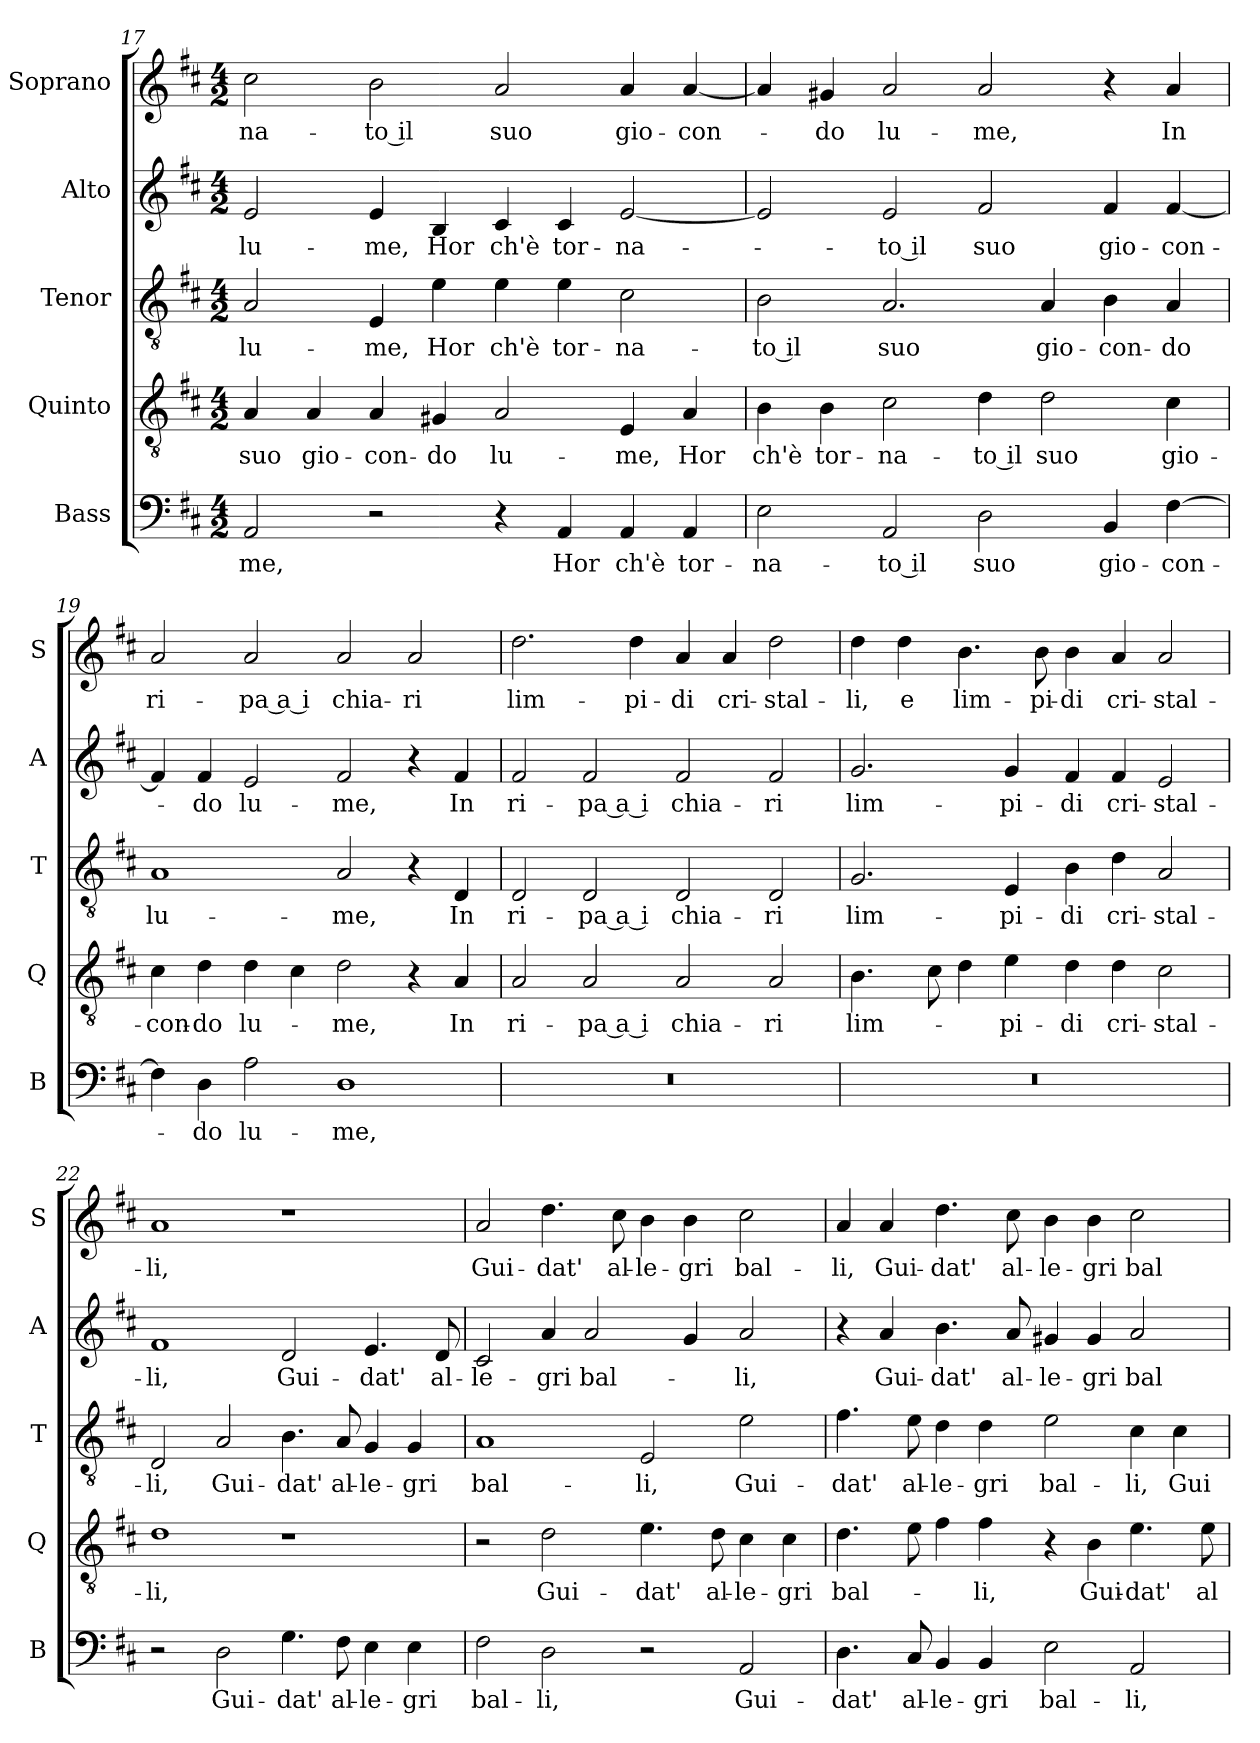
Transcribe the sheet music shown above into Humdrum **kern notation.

**kern	**text	**kern	**text	**kern	**text	**kern	**text	**kern	**text
*part5	*part5	*part4	*part4	*part3	*part3	*part2	*part2	*part1	*part1
*staff5	*staff5	*staff4	*staff4	*staff3	*staff3	*staff2	*staff2	*staff1	*staff1
*I"Bass	*	*I"Quinto	*	*I"Tenor	*	*I"Alto	*	*I"Soprano	*
*I'B	*	*I'Q	*	*I'T	*	*I'A	*	*I'S	*
!!LO:PB:g=z
*clefF4	*	*clefGv2	*	*clefGv2	*	*clefG2	*	*clefG2	*
*k[f#c#]	*	*k[f#c#]	*	*k[f#c#]	*	*k[f#c#]	*	*k[f#c#]	*
*D:	*	*D:	*	*D:	*	*D:	*	*D:	*
*M4/2	*	*M4/2	*	*M4/2	*	*M4/2	*	*M4/2	*
=17	=17	=17	=17	=17	=17	=17	=17	=17	=17
!	!LO:LY:b	!	!LO:LY:b	!	!LO:LY:b	!	!LO:LY:b	!	!LO:LY:b
2AA/	-me,	4A/	suo	2A/	lu-	2e/	lu-	2cc#\	-na-
!	!	!	!LO:LY:b	!	!	!	!	!	!
.	.	4A/	gio-	.	.	.	.	.	.
!	!	!	!LO:LY:b	!	!LO:LY:b	!	!LO:LY:b	!	!LO:LY:b
2r	.	4A/	-con-	4E/	-me,	4e/	-me,	2b\	-to il
!	!	!	!LO:LY:b	!	!LO:LY:b	!	!LO:LY:b	!	!
.	.	4G#X/	-do	4e\	Hor	4B/	Hor	.	.
!	!	!	!LO:LY:b	!	!LO:LY:b	!	!LO:LY:b	!	!LO:LY:b
4r	.	2A/	lu-	4e\	ch'è	4c#/	ch'è	2a/	suo
!	!LO:LY:b	!	!	!	!LO:LY:b	!	!LO:LY:b	!	!
4AA/	Hor	.	.	4e\	tor-	4c#/	tor-	.	.
!	!LO:LY:b	!	!LO:LY:b	!	!LO:LY:b	!	!LO:LY:b	!	!LO:LY:b
4AA/	ch'è	4E/	-me,	2c#\	-na-	[2e/	-na-	4a/	gio-
!	!LO:LY:b	!	!LO:LY:b	!	!	!	!	!	!LO:LY:b
4AA/	tor-	4A/	Hor	.	.	.	.	[4a/	-con-
=18	=18	=18	=18	=18	=18	=18	=18	=18	=18
!	!LO:LY:b	!	!LO:LY:b	!	!LO:LY:b	!	!	!	!
2E\	-na-	4B\	ch'è	2B\	-to il	2e/]	.	4a/]	.
!	!	!	!LO:LY:b	!	!	!	!	!	!LO:LY:b
.	.	4B\	tor-	.	.	.	.	4g#X/	-do
!	!LO:LY:b	!	!LO:LY:b	!	!LO:LY:b	!	!LO:LY:b	!	!LO:LY:b
2AA/	-to il	2c#\	-na-	2.A/	suo	2e/	-to il	2a/	lu-
!	!LO:LY:b	!	!LO:LY:b	!	!	!	!LO:LY:b	!	!LO:LY:b
2D\	suo	4d\	-to il	.	.	2f#/	suo	2a/	-me,
!	!	!	!LO:LY:b	!	!LO:LY:b	!	!	!	!
.	.	2d\	suo	4A/	gio-	.	.	.	.
!	!LO:LY:b	!	!	!	!LO:LY:b	!	!LO:LY:b	!	!
4BB/	gio-	.	.	4B\	-con-	4f#/	gio-	4r	.
!	!LO:LY:b	!	!LO:LY:b	!	!LO:LY:b	!	!LO:LY:b	!	!LO:LY:b
[4F#\	-con-	4c#\	gio-	4A/	-do	[4f#/	-con-	4a/	In
=19	=19	=19	=19	=19	=19	=19	=19	=19	=19
!	!	!	!LO:LY:b	!	!LO:LY:b	!	!	!	!LO:LY:b
4F#\]	.	4c#\	-con-	1A	lu-	4f#/]	.	2a/	ri-
!	!LO:LY:b	!	!LO:LY:b	!	!	!	!LO:LY:b	!	!
4D\	-do	4d\	-do	.	.	4f#/	-do	.	.
!	!LO:LY:b	!	!LO:LY:b	!	!	!	!LO:LY:b	!	!LO:LY:b
2A\	lu-	4d\	lu-	.	.	2e/	lu-	2a/	-pa a i
.	.	4c#\	.	.	.	.	.	.	.
!	!LO:LY:b	!	!LO:LY:b	!	!LO:LY:b	!	!LO:LY:b	!	!LO:LY:b
1D	-me,	2d\	-me,	2A/	-me,	2f#/	-me,	2a/	chia-
!	!	!	!	!	!	!	!	!	!LO:LY:b
.	.	4r	.	4r	.	4r	.	2a/	-ri
!	!	!	!LO:LY:b	!	!LO:LY:b	!	!LO:LY:b	!	!
.	.	4A/	In	4D/	In	4f#/	In	.	.
!!LO:LB:g=z
=20	=20	=20	=20	=20	=20	=20	=20	=20	=20
!	!	!	!LO:LY:b	!	!LO:LY:b	!	!LO:LY:b	!	!LO:LY:b
0r	.	2A/	ri-	2D/	ri-	2f#/	ri-	2.dd\	lim-
!	!	!	!LO:LY:b	!	!LO:LY:b	!	!LO:LY:b	!	!
.	.	2A/	-pa a i	2D/	-pa a i	2f#/	-pa a i	.	.
!	!	!	!	!	!	!	!	!	!LO:LY:b
.	.	.	.	.	.	.	.	4dd\	-pi-
!	!	!	!LO:LY:b	!	!LO:LY:b	!	!LO:LY:b	!	!LO:LY:b
.	.	2A/	chia-	2D/	chia-	2f#/	chia-	4a/	-di
!	!	!	!	!	!	!	!	!	!LO:LY:b
.	.	.	.	.	.	.	.	4a/	cri-
!	!	!	!LO:LY:b	!	!LO:LY:b	!	!LO:LY:b	!	!LO:LY:b
.	.	2A/	-ri	2D/	-ri	2f#/	-ri	2dd\	-stal-
=21	=21	=21	=21	=21	=21	=21	=21	=21	=21
!	!	!	!LO:LY:b	!	!LO:LY:b	!	!LO:LY:b	!	!LO:LY:b
0r	.	4.B\	lim-	2.G/	lim-	2.g/	lim-	4dd\	-li,
!	!	!	!	!	!	!	!	!	!LO:LY:b
.	.	.	.	.	.	.	.	4dd\	e
.	.	8c#\	.	.	.	.	.	.	.
!	!	!	!	!	!	!	!	!	!LO:LY:b
.	.	4d\	.	.	.	.	.	4.b\	lim-
!	!	!	!LO:LY:b	!	!LO:LY:b	!	!LO:LY:b	!	!
.	.	4e\	-pi-	4E/	-pi-	4g/	-pi-	.	.
!	!	!	!	!	!	!	!	!	!LO:LY:b
.	.	.	.	.	.	.	.	8b\	-pi-
!	!	!	!LO:LY:b	!	!LO:LY:b	!	!LO:LY:b	!	!LO:LY:b
.	.	4d\	-di	4B\	-di	4f#/	-di	4b\	-di
!	!	!	!LO:LY:b	!	!LO:LY:b	!	!LO:LY:b	!	!LO:LY:b
.	.	4d\	cri-	4d\	cri-	4f#/	cri-	4a/	cri-
!	!	!	!LO:LY:b	!	!LO:LY:b	!	!LO:LY:b	!	!LO:LY:b
.	.	2c#\	-stal-	2A/	-stal-	2e/	-stal-	2a/	-stal-
=22	=22	=22	=22	=22	=22	=22	=22	=22	=22
!	!	!	!LO:LY:b	!	!LO:LY:b	!	!LO:LY:b	!	!LO:LY:b
2r	.	1d	-li,	2D/	-li,	1f#	-li,	1a	-li,
!	!LO:LY:b	!	!	!	!LO:LY:b	!	!	!	!
2D\	Gui-	.	.	2A/	Gui-	.	.	.	.
!	!LO:LY:b	!	!	!	!LO:LY:b	!	!LO:LY:b	!	!
4.G\	-dat'	1r	.	4.B\	-dat'	2d/	Gui-	1r	.
!	!LO:LY:b	!	!	!	!LO:LY:b	!	!	!	!
8F#\	al-	.	.	8A/	al-	.	.	.	.
!	!LO:LY:b	!	!	!	!LO:LY:b	!	!LO:LY:b	!	!
4E\	-le-	.	.	4G/	-le-	4.e/	-dat'	.	.
!	!LO:LY:b	!	!	!	!LO:LY:b	!	!	!	!
4E\	-gri	.	.	4G/	-gri	.	.	.	.
!	!	!	!	!	!	!	!LO:LY:b	!	!
.	.	.	.	.	.	8d/	al-	.	.
!!LO:LB:g=z
=23	=23	=23	=23	=23	=23	=23	=23	=23	=23
!	!LO:LY:b	!	!	!	!LO:LY:b	!	!LO:LY:b	!	!LO:LY:b
2F#\	bal-	2r	.	1A	bal-	2c#/	-le-	2a/	Gui-
!	!LO:LY:b	!	!LO:LY:b	!	!	!	!LO:LY:b	!	!LO:LY:b
2D\	-li,	2d\	Gui-	.	.	4a/	-gri	4.dd\	-dat'
!	!	!	!	!	!	!	!LO:LY:b	!	!
.	.	.	.	.	.	2a/	bal-	.	.
!	!	!	!	!	!	!	!	!	!LO:LY:b
.	.	.	.	.	.	.	.	8cc#\	al-
!	!	!	!LO:LY:b	!	!LO:LY:b	!	!	!	!LO:LY:b
2r	.	4.e\	-dat'	2E/	-li,	.	.	4b\	-le-
!	!	!	!	!	!	!	!	!	!LO:LY:b
.	.	.	.	.	.	4g/	.	4b\	-gri
!	!	!	!LO:LY:b	!	!	!	!	!	!
.	.	8d\	al-	.	.	.	.	.	.
!	!LO:LY:b	!	!LO:LY:b	!	!LO:LY:b	!	!LO:LY:b	!	!LO:LY:b
2AA/	Gui-	4c#\	-le-	2e\	Gui-	2a/	-li,	2cc#\	bal-
!	!	!	!LO:LY:b	!	!	!	!	!	!
.	.	4c#\	-gri	.	.	.	.	.	.
=24	=24	=24	=24	=24	=24	=24	=24	=24	=24
!	!LO:LY:b	!	!LO:LY:b	!	!LO:LY:b	!	!	!	!LO:LY:b
4.D\	-dat'	4.d\	bal-	4.f#\	-dat'	4r	.	4a/	-li,
!	!	!	!	!	!	!	!LO:LY:b	!	!LO:LY:b
.	.	.	.	.	.	4a/	Gui-	4a/	Gui-
!	!LO:LY:b	!	!	!	!LO:LY:b	!	!	!	!
8C#/	al-	8e\	.	8e\	al-	.	.	.	.
!	!LO:LY:b	!	!	!	!LO:LY:b	!	!LO:LY:b	!	!LO:LY:b
4BB/	-le-	4f#\	.	4d\	-le-	4.b\	-dat'	4.dd\	-dat'
!	!LO:LY:b	!	!LO:LY:b	!	!LO:LY:b	!	!	!	!
4BB/	-gri	4f#\	-li,	4d\	-gri	.	.	.	.
!	!	!	!	!	!	!	!LO:LY:b	!	!LO:LY:b
.	.	.	.	.	.	8a/	al-	8cc#\	al-
!	!LO:LY:b	!	!	!	!LO:LY:b	!	!LO:LY:b	!	!LO:LY:b
2E\	bal-	4r	.	2e\	bal-	4g#X/	-le-	4b\	-le-
!	!	!	!LO:LY:b	!	!	!	!LO:LY:b	!	!LO:LY:b
.	.	4B\	Gui-	.	.	4g#/	-gri	4b\	-gri
!	!LO:LY:b	!	!LO:LY:b	!	!LO:LY:b	!	!LO:LY:b	!	!LO:LY:b
2AA/	-li,	4.e\	-dat'	4c#\	-li,	2a/	bal-	2cc#\	bal-
!	!	!	!	!	!LO:LY:b	!	!	!	!
.	.	.	.	4c#\	Gui-	.	.	.	.
!	!	!	!LO:LY:b	!	!	!	!	!	!
.	.	8e\	al-	.	.	.	.	.	.
=	=	=	=	=	=	=	=	=	=
*-	*-	*-	*-	*-	*-	*-	*-	*-	*-
